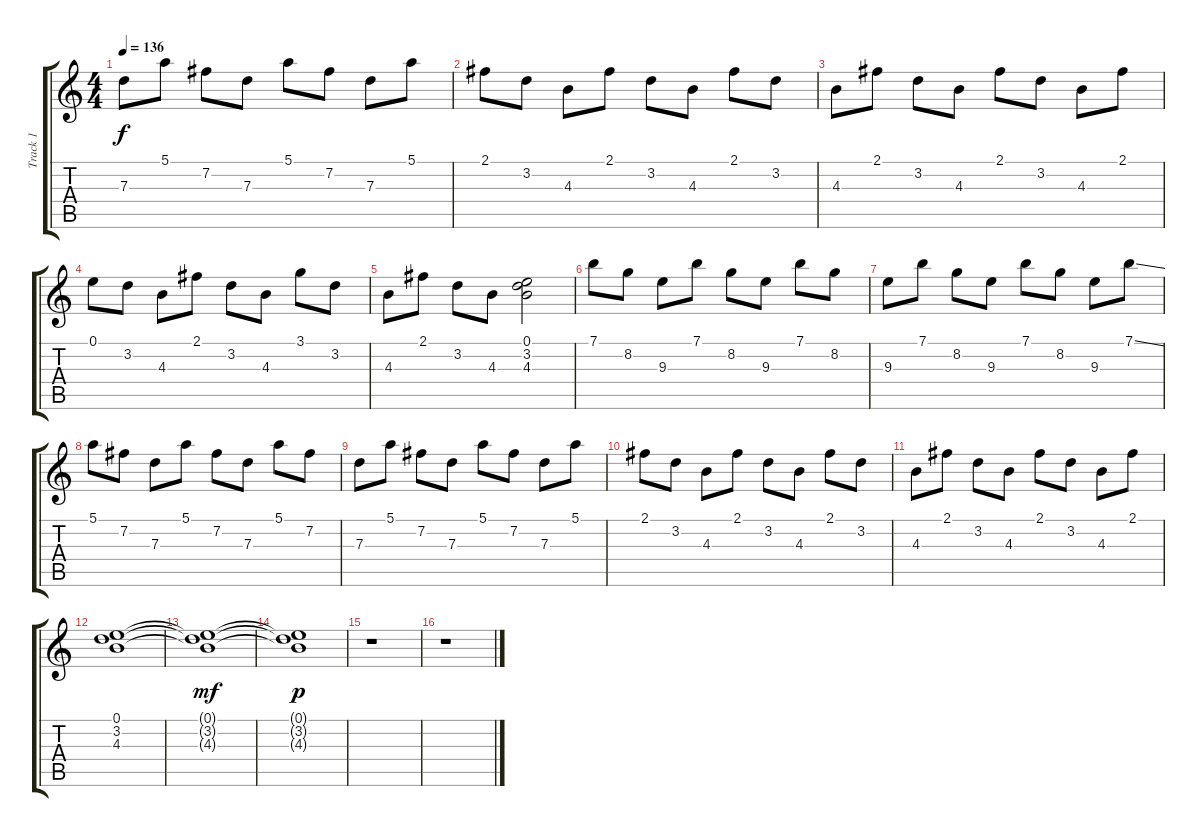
\track ("Track 1" "Track 1") {instrument acousticguitarsteel}
\staff {score tabs}
\tuning (E4 B3 G3 D3 A2 E2) {hide}
\ts (4 4)
\tempo 136
\clef g2
\ks c
7.3.8{dy f} 5.1.8 7.2.8 7.3.8 5.1.8 7.2.8 7.3.8 5.1.8 |
2.1.8 3.2.8 4.3.8 2.1.8 3.2.8 4.3.8 2.1.8 3.2.8 |
4.3.8 2.1.8 3.2.8 4.3.8 2.1.8 3.2.8 4.3.8 2.1.8 |
0.1.8 3.2.8 4.3.8 2.1.8 3.2.8 4.3.8 3.1.8 3.2.8 |
4.3.8 2.1.8 3.2.8 4.3.8 (0.1 3.2 4.3).2 |
7.1.8 8.2.8 9.3.8 7.1.8 8.2.8 9.3.8 7.1.8 8.2.8 |
9.3.8 7.1.8 8.2.8 9.3.8 7.1.8 8.2.8 9.3.8 7.1{ss}.8 |
5.1.8 7.2.8 7.3.8 5.1.8 7.2.8 7.3.8 5.1.8 7.2.8 |
7.3.8 5.1.8 7.2.8 7.3.8 5.1.8 7.2.8 7.3.8 5.1.8 |
2.1.8 3.2.8 4.3.8 2.1.8 3.2.8 4.3.8 2.1.8 3.2.8 |
4.3.8 2.1.8 3.2.8 4.3.8 2.1.8 3.2.8 4.3.8 2.1.8 |
(0.1 3.2 4.3).1 |
(0.1{t} 3.2{t} 4.3{t}).1{dy mf} |
(0.1{t} 3.2{t} 4.3{t}).1{dy p} |
r.1 |
r.1
